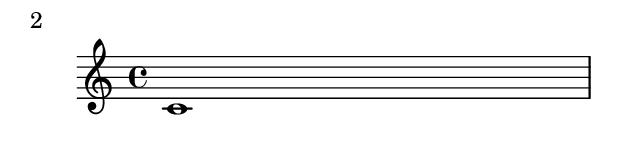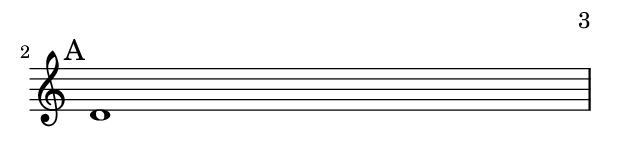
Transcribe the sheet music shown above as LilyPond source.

%% Generated by lilypond-book
%% Options: [exampleindent=10.16\mm,indent=0\mm,line-width=160\mm]
\include "lilypond-book-preamble.ly"


% ****************************************************************
% Start cut-&-pastable-section
% ****************************************************************



\paper {
  indent = 0\mm
  line-width = 160\mm
  % offset the left padding, also add 1mm as lilypond creates cropped
  % images with a little space on the right
  line-width = #(- line-width (* mm  3.000000) (* mm 1))
}

\layout {
  
}





% ****************************************************************
% ly snippet:
% ****************************************************************
\sourcefilename "/home/gub/NewGub/gub/target/linux-x86/src/lilypond-git.sv.gnu.org--lilypond.git-release-unstable/input/regression/toc.ly"
\sourcefileline 0
\version "2.16.0"

\header {
  texidoc = "A table of contents is included using
@code{\\markuplist \\table-of-contents}. The toc items are added with
the @code{\\tocItem} command. In the PDF backend, the toc items are linked
to the corresponding pages."
}

#(set-default-paper-size "a6")

\book {
  \markuplist \table-of-contents
  \pageBreak

  \tocItem \markup "The first score"
  \score {
    {
      \tocItem \markup "(score begins here)"
      c'1 \pageBreak
      \mark "A" \tocItem \markup "Mark A"
      d'
    }
  }
  \pageBreak
  \tocItem \markup "The second score"
  \score {
    { e' }
    \header { piece = "Second score" }
  }
}



% ****************************************************************
% end ly snippet
% ****************************************************************
